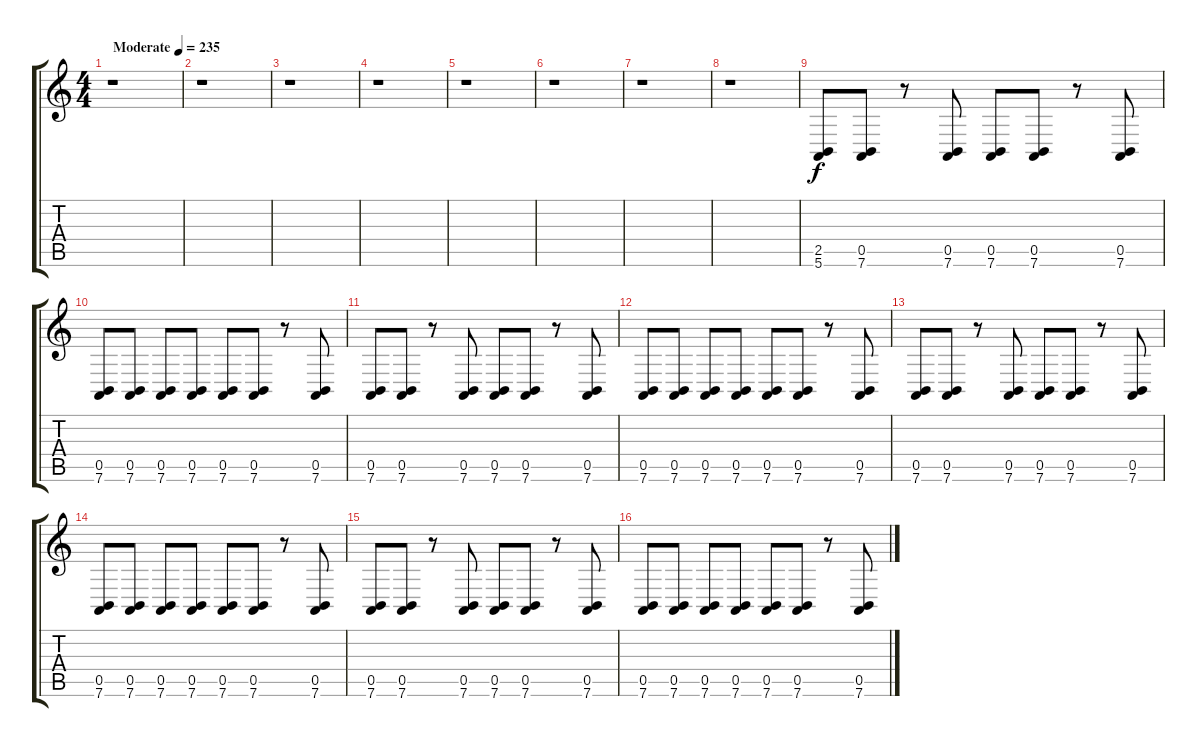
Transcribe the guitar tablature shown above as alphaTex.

\track "" {instrument acousticgrandpiano}
\staff {score tabs}
\tuning (E4 B3 G3 D3 A2 E2) {hide}
\ts (4 4)
\tempo (235 "Moderate")
\clef g2
\ks c
r.1{dy f instrument acousticgrandpiano} |
r.1 |
r.1 |
r.1 |
r.1 |
r.1 |
r.1 |
r.1 |
(2.5 5.6).8 (0.5 7.6).8 r.8 (0.5 7.6).8 (0.5 7.6).8 (0.5 7.6).8 r.8 (0.5 7.6).8 |
(0.5 7.6).8 (0.5 7.6).8 (0.5 7.6).8 (0.5 7.6).8 (0.5 7.6).8 (0.5 7.6).8 r.8 (0.5 7.6).8 |
(0.5 7.6).8 (0.5 7.6).8 r.8 (0.5 7.6).8 (0.5 7.6).8 (0.5 7.6).8 r.8 (0.5 7.6).8 |
(0.5 7.6).8 (0.5 7.6).8 (0.5 7.6).8 (0.5 7.6).8 (0.5 7.6).8 (0.5 7.6).8 r.8 (0.5 7.6).8 |
(0.5 7.6).8 (0.5 7.6).8 r.8 (0.5 7.6).8 (0.5 7.6).8 (0.5 7.6).8 r.8 (0.5 7.6).8 |
(0.5 7.6).8 (0.5 7.6).8 (0.5 7.6).8 (0.5 7.6).8 (0.5 7.6).8 (0.5 7.6).8 r.8 (0.5 7.6).8 |
(0.5 7.6).8 (0.5 7.6).8 r.8 (0.5 7.6).8 (0.5 7.6).8 (0.5 7.6).8 r.8 (0.5 7.6).8 |
(0.5 7.6).8 (0.5 7.6).8 (0.5 7.6).8 (0.5 7.6).8 (0.5 7.6).8 (0.5 7.6).8 r.8 (0.5 7.6).8
